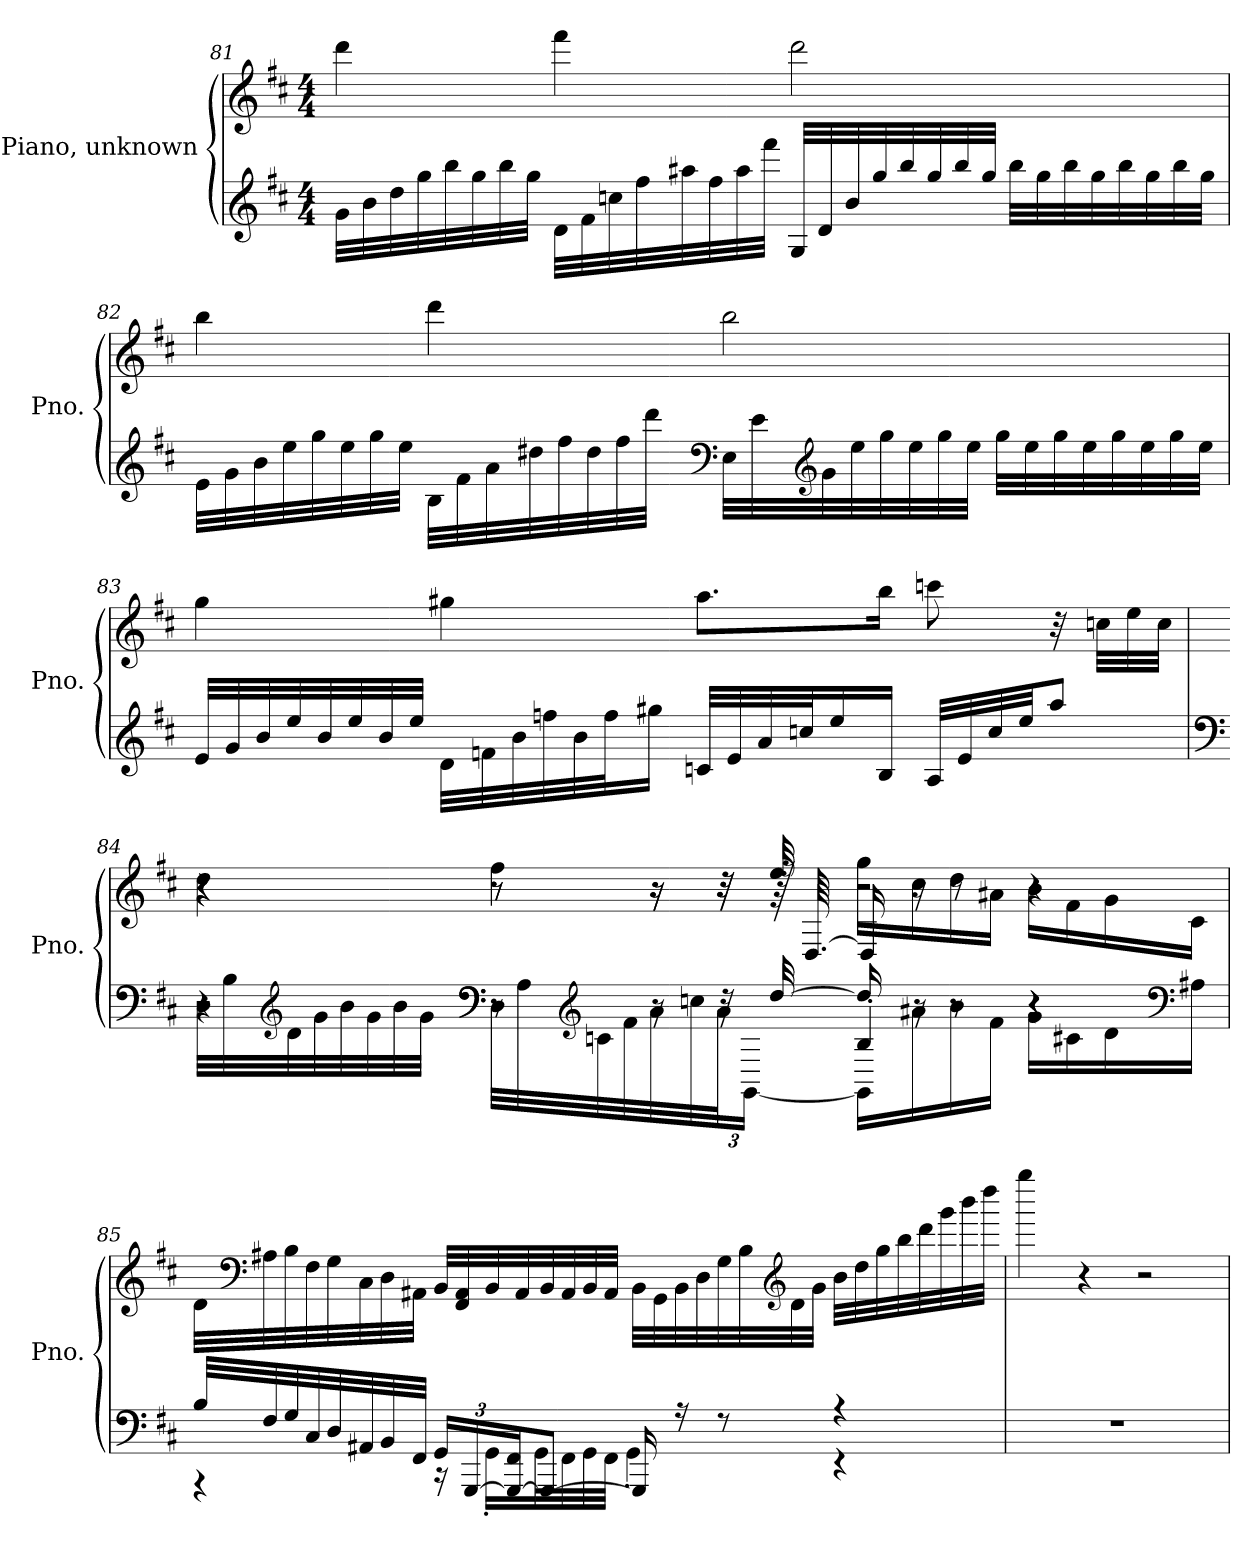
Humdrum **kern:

**kern	**kern
*part1	*part1
*staff2	*staff1
*I"Piano, unknown	*
*I'Pno.	*
!!LO:LB:g=z
*clefG2	*clefG2
*k[f#c#]	*k[f#c#]
*M4/4	*M4/4
=81	=81
32g\LLL	4ddd\
32b\	.
32dd\	.
32gg\	.
32bb\	.
32gg\	.
32bb\	.
32gg\JJJ	.
32d\LLL	4fff#\
32f#\	.
32ccn\	.
32ff#\	.
32aa#X\	.
32ff#\	.
32aa#\	.
32fff#\JJJ	.
32G/LLL	2ddd\
32d/	.
32b/	.
32gg/	.
32bb/	.
32gg/	.
32bb/	.
32gg/JJJ	.
32bb\LLL	.
32gg\	.
32bb\	.
32gg\	.
32bb\	.
32gg\	.
32bb\	.
32gg\JJJ	.
!!LO:LB:g=z
=82	=82
32e\LLL	4bb\
32g\	.
32b\	.
32ee\	.
32gg\	.
32ee\	.
32gg\	.
32ee\JJJ	.
32B\LLL	4ddd\
32f#\	.
32a\	.
32dd#X\	.
32ff#\	.
32dd#\	.
32ff#\	.
32ddd\JJJ	.
*clefF4	*
32E\LLL	2bb\
32e\	.
*clefG2	*
32g\	.
32ee\	.
32gg\	.
32ee\	.
32gg\	.
32ee\JJJ	.
32gg\LLL	.
32ee\	.
32gg\	.
32ee\	.
32gg\	.
32ee\	.
32gg\	.
32ee\JJJ	.
!!LO:LB:g=z
=83	=83
32e/LLL	4gg\
32g/	.
32b/	.
32ee/	.
32b/	.
32ee/	.
32b/	.
32ee/JJJ	.
32d\LLL	4gg#X\
32fn\	.
32b\	.
32ffn\	.
32b\	.
32ff\J	.
16gg#X\JJ	.
32cn/LLL	8.aa\L
32e/	.
32a/	.
32ccn/J	.
16ee/	.
16B/JJ	16bb\Jk
32A/LLL	8cccn\
32e/	.
32cc/	.
32ee/JJ	.
8aa/J	32r
.	32ccn\LLL
.	32ee\
.	32cc\JJJ
!!LO:LB:g=z
=84	=84
*clefF4	*
*^	*^
*	*^	*	*^
4r	32D\LLL	2r	4r	4dd\	4r
.	32B\	.	.	.	.
*clefG2	*	*	*	*	*
.	32d\	.	.	.	.
.	32g\	.	.	.	.
.	32b\	.	.	.	.
.	32g\	.	.	.	.
.	32b\	.	.	.	.
.	32g\JJJ	.	.	.	.
*clefF4	*	*	*	*	*
8r	32D\LLL	.	8r	4ff#\	8r
.	32A\	.	.	.	.
*clefG2	*	*	*	*	*
.	32cn\	.	.	.	.
.	32f#\	.	.	.	.
16r	32a\	.	16r	.	16r
.	32ccn\	.	.	.	.
*	*Xbrackettup	*	*	*	*
32r	48a\J	.	32r	.	32r
.	[24GG\JJ	.	.	.	.
[32dd/	.	.	32ee/	.	128r
.	.	.	.	.	[64.D/
16dd/]	16GG\LL]	4B'/	2r	16gg\LL	16D/]
16r	16a#X\	.	.	16cc#\	16r
8r	16b\	.	.	16dd\	8r
.	16f#\JJ	.	.	16a#X\JJ	.
4r	16g\LL	4r	.	16b\LL	4r
.	16c#X\	.	.	16f#\	.
.	16d\	.	.	16g\	.
*clefF4	*	*	*	*	*
.	16A#X\JJ	.	.	16c#\JJ	.
*	*v	*v	*	*	*
*	*	*v	*v	*v
!!LO:PB:g=z
=85	=85	=85
32B/LLL	4r	32d\LLL
*	*	*clefF4
32F#/	.	32A#X\
32G/	.	32B\
32C#/	.	32F#\
32D/	.	32G\
32AA#X/	.	32C#\
32BB/	.	32D\
32FF#/JJJ	.	32AA#X\JJJ
24GG/LL	16r	32BB/LLL
.	.	32FF#/ 32AA#/
[24GGG/	.	.
.	16GG'\LL	32BB/
24GGG/_ 24FF#/J	.	.
.	.	32AA#/
8GGG/J_	32GG\L	32BB/
.	32FF#\	32AA#/
.	32GG\	32BB/
.	32FF#\JJJ	32AA#/JJJ
16GGG/]	4GG'\	32BB\LLL
.	.	32GG\
16r	.	32BB\
.	.	32D\
8r	.	32G\
.	.	32B\
*	*	*clefG2
.	.	32d\
.	.	32g\JJJ
4r	4r	32b\LLL
.	.	32dd\
.	.	32gg\
.	.	32bb\
.	.	32ddd\
.	.	32ggg\
.	.	32bbb\
.	.	32dddd\JJJ
*v	*v	*
=86	=86
1r	4gggg\
.	4r
.	2r
=	=
*-	*-
